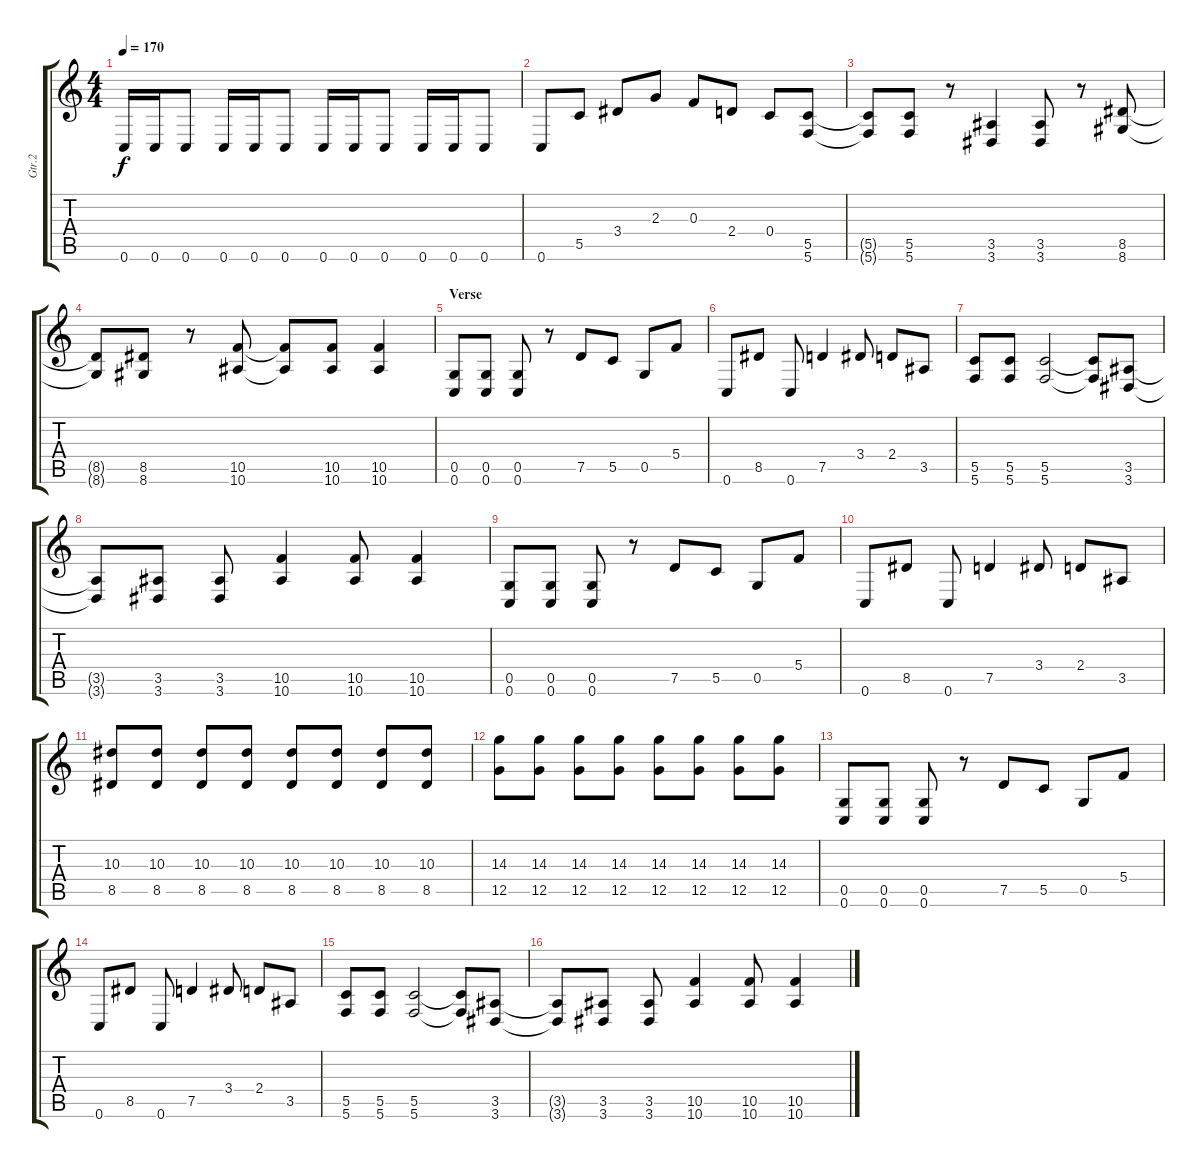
\track ("Gtr.2" "Gtr.2") {instrument distortionguitar}
\staff {score tabs}
\tuning (D4 A3 F3 C3 G2 C2) {hide}
\ts (4 4)
\tempo 170
\clef g2
\ks c
0.6.16{dy f} 0.6.16 0.6.8 0.6.16 0.6.16 0.6.8 0.6.16 0.6.16 0.6.8 0.6.16 0.6.16 0.6.8 |
0.6.8 5.5.8 3.4.8 2.3.8 0.3.8 2.4.8 0.4.8 (5.5 5.6).8 |
(5.5{t} 5.6{t}).8 (5.5 5.6).8 r.8 (3.5 3.6).4 (3.5 3.6).8 r.8 (8.5 8.6).8 |
(8.5{t} 8.6{t}).8 (8.5 8.6).8 r.8 (10.5 10.6).8 (10.5{t} 10.6{t}).8 (10.5 10.6).8 (10.5 10.6).4 |
\section ("" "Verse")
(0.5 0.6).8 (0.5 0.6).8 (0.5 0.6).8 r.8 7.5.8 5.5.8 0.5.8 5.4.8 |
0.6.8 8.5.8 0.6.8 7.5.4 3.4.8 2.4.8 3.5.8 |
(5.5 5.6).8 (5.5 5.6).8 (5.5 5.6).2 (5.5{t} 5.6{t}).8 (3.5 3.6).8 |
(3.5{t} 3.6{t}).8 (3.5 3.6).8 (3.5 3.6).8 (10.5 10.6).4 (10.5 10.6).8 (10.5 10.6).4 |
(0.5 0.6).8 (0.5 0.6).8 (0.5 0.6).8 r.8 7.5.8 5.5.8 0.5.8 5.4.8 |
0.6.8 8.5.8 0.6.8 7.5.4 3.4.8 2.4.8 3.5.8 |
(10.3 8.5).8 (10.3 8.5).8 (10.3 8.5).8 (10.3 8.5).8 (10.3 8.5).8 (10.3 8.5).8 (10.3 8.5).8 (10.3 8.5).8 |
(14.3 12.5).8 (14.3 12.5).8 (14.3 12.5).8 (14.3 12.5).8 (14.3 12.5).8 (14.3 12.5).8 (14.3 12.5).8 (14.3 12.5).8 |
(0.5 0.6).8 (0.5 0.6).8 (0.5 0.6).8 r.8 7.5.8 5.5.8 0.5.8 5.4.8 |
0.6.8 8.5.8 0.6.8 7.5.4 3.4.8 2.4.8 3.5.8 |
(5.5 5.6).8 (5.5 5.6).8 (5.5 5.6).2 (5.5{t} 5.6{t}).8 (3.5 3.6).8 |
(3.5{t} 3.6{t}).8 (3.5 3.6).8 (3.5 3.6).8 (10.5 10.6).4 (10.5 10.6).8 (10.5 10.6).4
